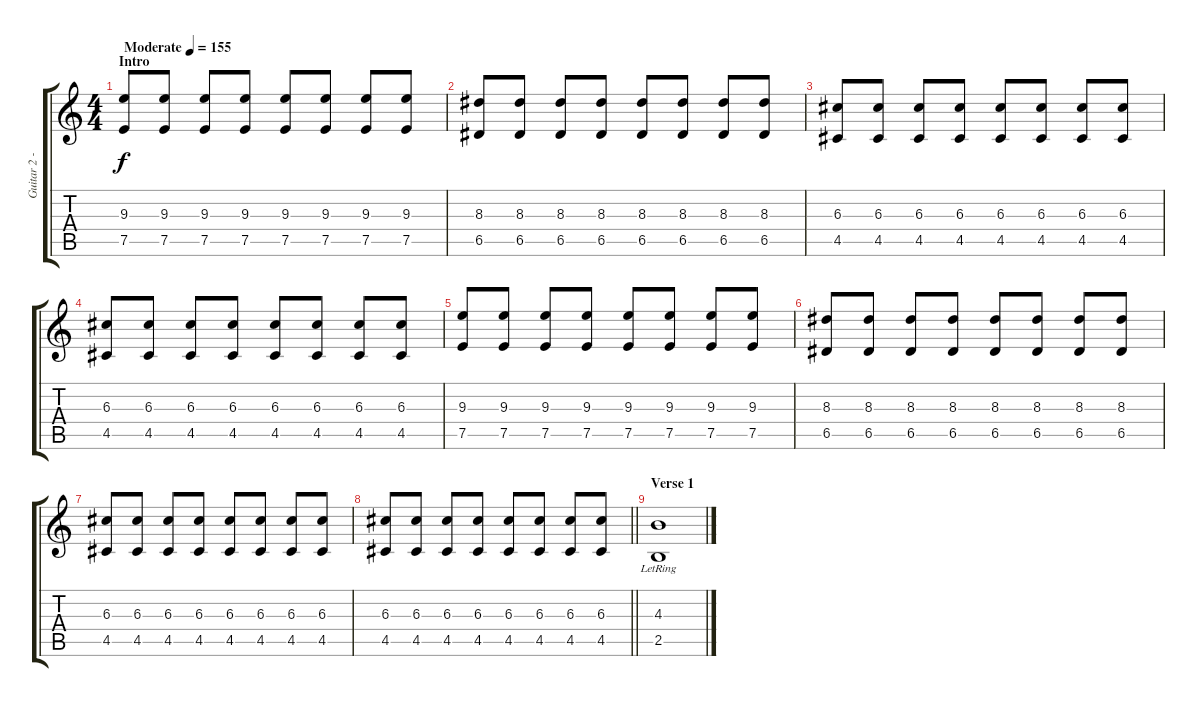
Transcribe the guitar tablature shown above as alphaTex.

\track ("Guitar 2 - Overdrive" "Guitar 2 -") {instrument overdrivenguitar}
\staff {score tabs}
\tuning (E4 B3 G3 D3 A2 D2) {hide}
\ts (4 4)
\section ("" "Intro")
\tempo (155 "Moderate")
\clef g2
\ks c
(9.3 7.5).8{dy f instrument overdrivenguitar} (9.3 7.5).8 (9.3 7.5).8 (9.3 7.5).8 (9.3 7.5).8 (9.3 7.5).8 (9.3 7.5).8 (9.3 7.5).8 |
(8.3 6.5).8 (8.3 6.5).8 (8.3 6.5).8 (8.3 6.5).8 (8.3 6.5).8 (8.3 6.5).8 (8.3 6.5).8 (8.3 6.5).8 |
(6.3 4.5).8 (6.3 4.5).8 (6.3 4.5).8 (6.3 4.5).8 (6.3 4.5).8 (6.3 4.5).8 (6.3 4.5).8 (6.3 4.5).8 |
(6.3 4.5).8 (6.3 4.5).8 (6.3 4.5).8 (6.3 4.5).8 (6.3 4.5).8 (6.3 4.5).8 (6.3 4.5).8 (6.3 4.5).8 |
(9.3 7.5).8 (9.3 7.5).8 (9.3 7.5).8 (9.3 7.5).8 (9.3 7.5).8 (9.3 7.5).8 (9.3 7.5).8 (9.3 7.5).8 |
(8.3 6.5).8 (8.3 6.5).8 (8.3 6.5).8 (8.3 6.5).8 (8.3 6.5).8 (8.3 6.5).8 (8.3 6.5).8 (8.3 6.5).8 |
(6.3 4.5).8 (6.3 4.5).8 (6.3 4.5).8 (6.3 4.5).8 (6.3 4.5).8 (6.3 4.5).8 (6.3 4.5).8 (6.3 4.5).8 |
\barLineRight lightlight
(6.3 4.5).8 (6.3 4.5).8 (6.3 4.5).8 (6.3 4.5).8 (6.3 4.5).8 (6.3 4.5).8 (6.3 4.5).8 (6.3 4.5).8 |
\section ("" "Verse 1")
(4.3{lr} 2.5).1
